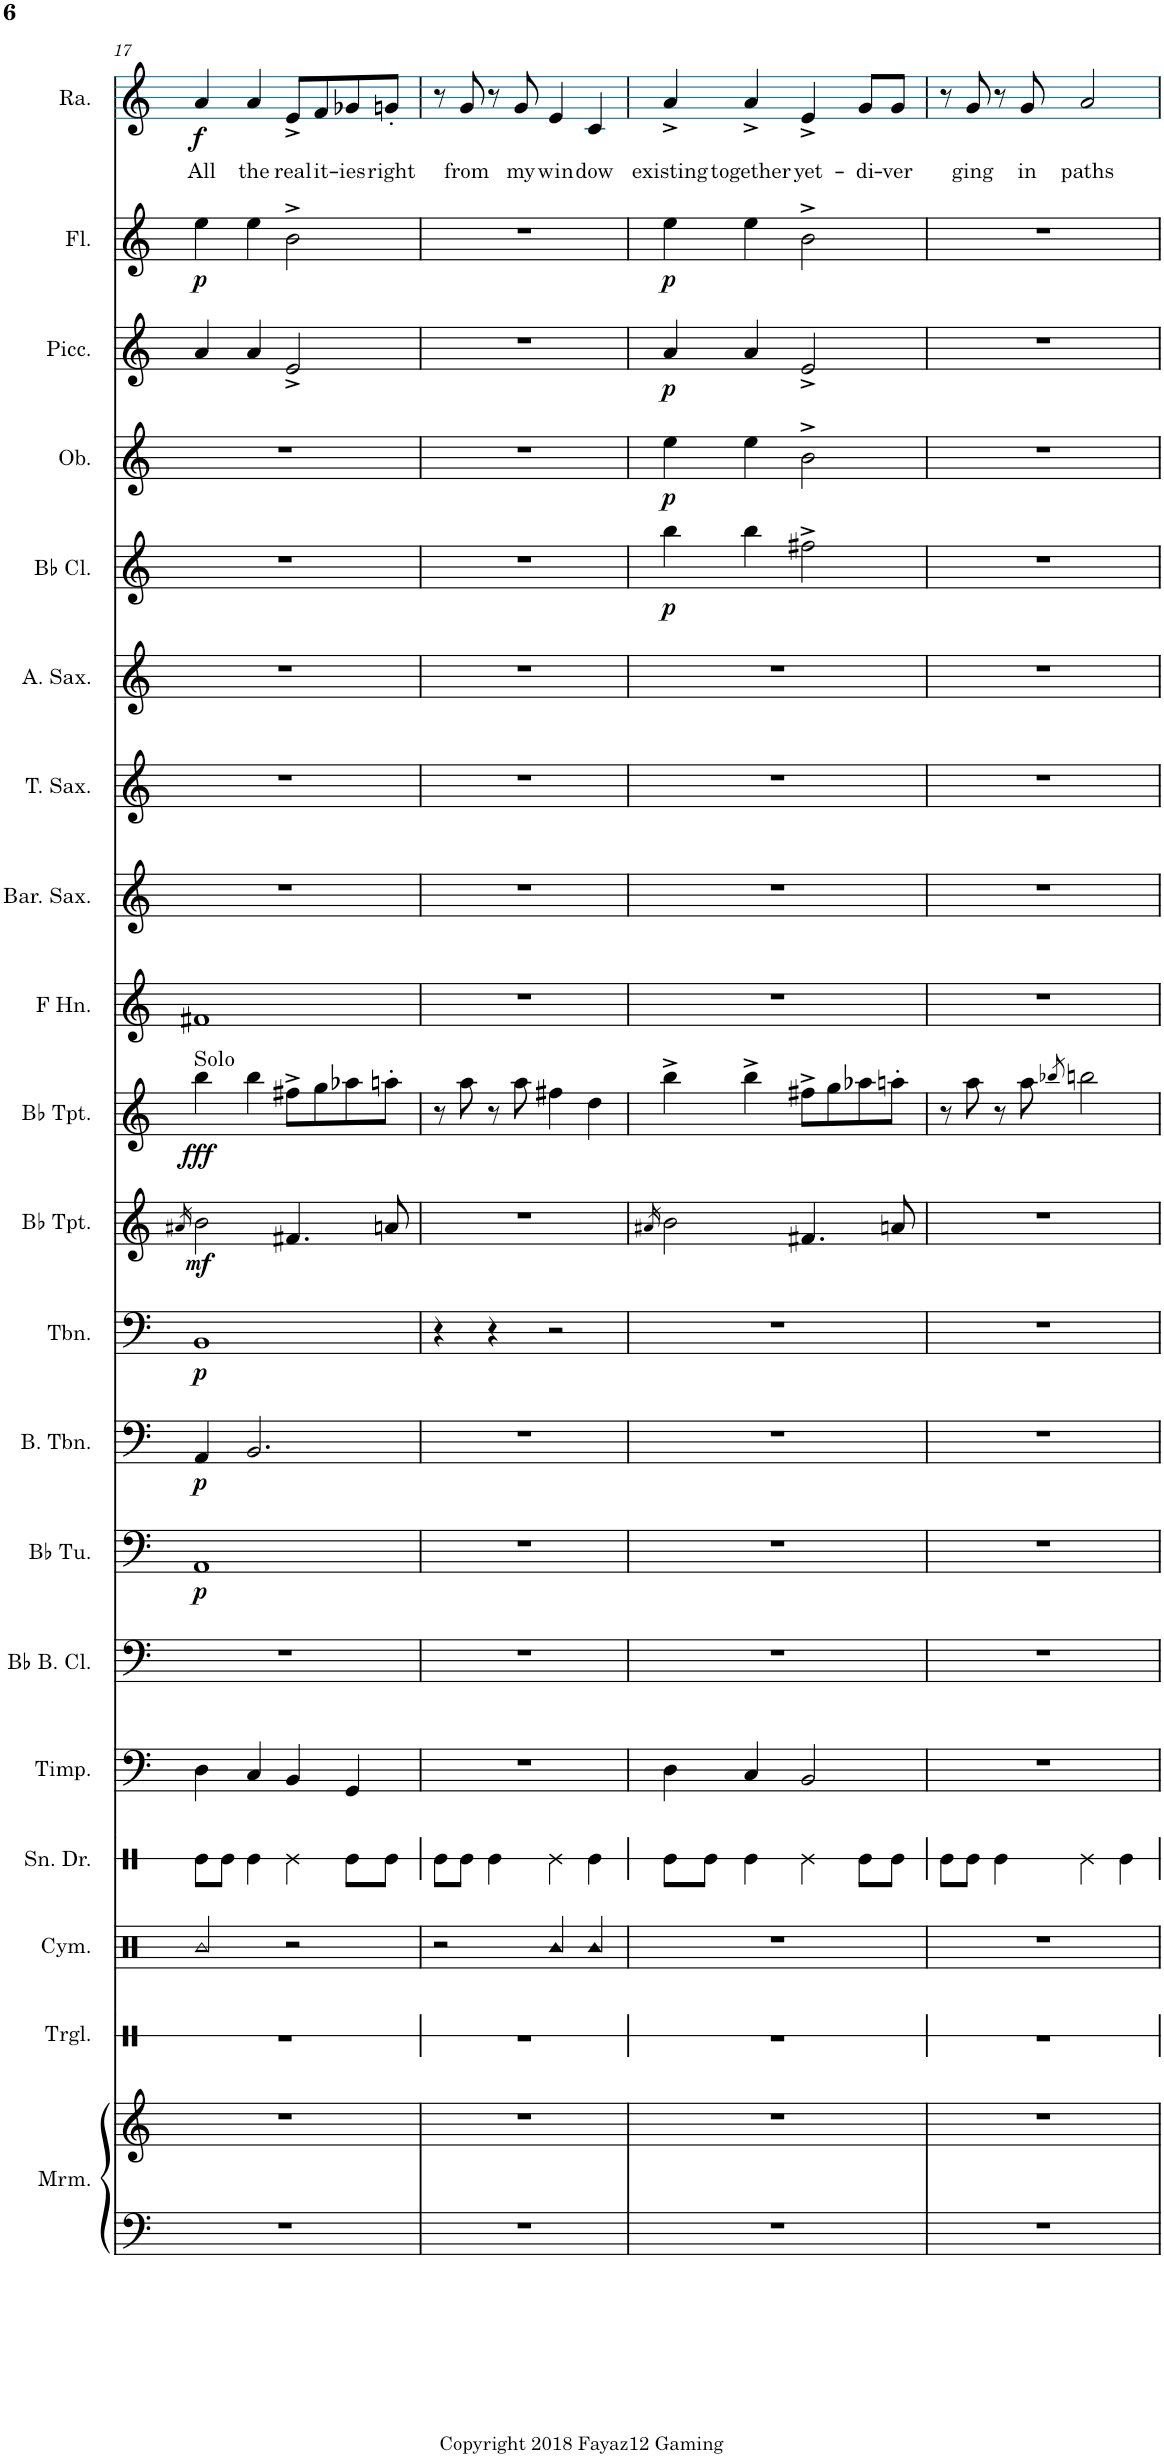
**kern	**kern	**kern	**kern	**kern	**kern	**kern	**kern	**dynam	**kern	**dynam	**kern	**dynam	**kern	**dynam	**kern	**dynam	**kern	**kern	**kern	**kern	**kern	**dynam	**kern	**dynam	**kern	**dynam	**kern	**dynam	**kern	**text	**dynam
*part20	*part20	*part19	*part18	*part17	*part16	*part15	*part14	*part14	*part13	*part13	*part12	*part12	*part11	*part11	*part10	*part10	*part9	*part8	*part7	*part6	*part5	*part5	*part4	*part4	*part3	*part3	*part2	*part2	*part1	*part1	*part1
*staff21	*staff20	*staff19	*staff18	*staff17	*staff16	*staff15	*staff14	*staff14	*staff13	*staff13	*staff12	*staff12	*staff11	*staff11	*staff10	*staff10	*staff9	*staff8	*staff7	*staff6	*staff5	*staff5	*staff4	*staff4	*staff3	*staff3	*staff2	*staff2	*staff1	*staff1	*staff1
*I"Marimba	*	*I"Triangle	*I"Cymbals	*I"Snare Drum	*I"Timpani	*I"Bb Bass Clarinet (Bass Clef)	*I"Bb Tuba	*	*I"Bass Trombone	*	*I"Trombone	*	*I"Bb Trumpet	*	*I"Bb Trumpet	*	*I"Horn in F	*I"Baritone Saxophone	*I"Tenor Saxophone	*I"Alto Saxophone	*I"Bb Clarinet	*	*I"Oboe	*	*I"Piccolo	*	*I"Flute	*	*I"Rosalina	*	*
*I'Mrm.	*	*I'Trgl.	*I'Cym.	*I'Sn. Dr.	*I'Timp.	*I'Bb B. Cl.	*I'Bb Tu.	*	*I'B. Tbn.	*	*I'Tbn.	*	*I'Bb Tpt.	*	*I'Bb Tpt.	*	*	*I'Bar. Sax.	*I'T. Sax.	*I'A. Sax.	*I'Bb Cl.	*	*I'Ob.	*	*I'Picc.	*	*I'Fl.	*	*I'Ra.	*	*
!!LO:PB:g=z
*clefF4	*clefG2	*clefX	*clefX	*clefX	*clefF4	*clefF4	*clefF4	*	*clefF4	*	*clefF4	*	*clefG2	*	*clefG2	*	*clefG2	*clefG2	*clefG2	*clefG2	*clefG2	*	*clefG2	*	*clefG2	*	*clefG2	*	*clefG2	*	*
*	*	*	*	*	*	*Trd1c2	*	*	*	*	*	*	*Trd1c2	*	*Trd1c2	*	*Trd4c7	*Trd12c21	*Trd8c14	*Trd5c9	*Trd1c2	*	*	*	*Trd-7c-12	*	*	*	*	*	*
*k[]	*k[]	*k[]	*k[]	*k[]	*k[]	*k[]	*k[]	*	*k[]	*	*k[]	*	*k[]	*	*k[]	*	*k[]	*k[]	*k[]	*k[]	*k[]	*	*k[]	*	*k[]	*	*k[]	*	*k[]	*	*
*M4/4	*M4/4	*M4/4	*M4/4	*M4/4	*M4/4	*M4/4	*M4/4	*	*M4/4	*	*M4/4	*	*M4/4	*	*M4/4	*	*M4/4	*M4/4	*M4/4	*M4/4	*M4/4	*	*M4/4	*	*M4/4	*	*M4/4	*	*M4/4	*	*
=17	=17	=17	=17	=17	=17	=17	=17	=17	=17	=17	=17	=17	=17	=17	=17	=17	=17	=17	=17	=17	=17	=17	=17	=17	=17	=17	=17	=17	=17	=17	=17
.	.	.	.	.	.	.	.	.	.	.	.	.	16qa#X/	.	.	.	.	.	.	.	.	.	.	.	.	.	.	.	.	.	.
!	!	!	!	!	!	!	!	!	!	!	!	!	!	!	!LO:TX:a:t=Solo	!	!	!	!	!	!	!	!	!	!	!	!	!	!	!	!
!	!	!	!	!	!	!	!	!LO:DY:b	!	!LO:DY:b	!	!LO:DY:b	!	!LO:DY:b	!	!LO:DY:b	!	!	!	!	!	!	!	!	!	!	!	!LO:DY:b	!	!LO:LY:b	!LO:DY:b
1r	1r	1r	2R/	8Re\L	4D\	1r	1AA	p	4AA/	p	1BB	p	2b\	mf	4bb\	fff	1f#X	1r	1r	1r	1r	.	1r	.	4a/	.	4ee\	p	4a/	All	f
.	.	.	.	8Re\J	.	.	.	.	.	.	.	.	.	.	.	.	.	.	.	.	.	.	.	.	.	.	.	.	.	.	.
!	!	!	!	!	!	!	!	!	!	!	!	!	!	!	!	!	!	!	!	!	!	!	!	!	!	!	!	!	!	!LO:LY:b	!
.	.	.	.	4Re\	4C/	.	.	.	2.BB/	.	.	.	.	.	4bb\	.	.	.	.	.	.	.	.	.	4a/	.	4ee\	.	4a/	the	.
!	!	!	!	!	!	!	!	!	!	!	!	!	!	!	!	!	!	!	!	!	!	!	!	!	!	!	!	!	!	!LO:LY:b	!
.	.	.	2r	4Re\	4BB/	.	.	.	.	.	.	.	4.f#X/	.	8ff#X^\L	.	.	.	.	.	.	.	.	.	2e^/	.	2b^\	.	8e^/L	real-	.
!	!	!	!	!	!	!	!	!	!	!	!	!	!	!	!	!	!	!	!	!	!	!	!	!	!	!	!	!	!	!LO:LY:b	!
.	.	.	.	.	.	.	.	.	.	.	.	.	.	.	8gg\	.	.	.	.	.	.	.	.	.	.	.	.	.	8f/	-it-	.
!	!	!	!	!	!	!	!	!	!	!	!	!	!	!	!	!	!	!	!	!	!	!	!	!	!	!	!	!	!	!LO:LY:b	!
.	.	.	.	8Re\L	4GG/	.	.	.	.	.	.	.	.	.	8aa-X\	.	.	.	.	.	.	.	.	.	.	.	.	.	8g-X/	-ies-	.
!	!	!	!	!	!	!	!	!	!	!	!	!	!	!	!	!	!	!	!	!	!	!	!	!	!	!	!	!	!	!LO:LY:b	!
.	.	.	.	8Re\J	.	.	.	.	.	.	.	.	8an/	.	8aan'\J	.	.	.	.	.	.	.	.	.	.	.	.	.	8gn'/J	-right	.
=18	=18	=18	=18	=18	=18	=18	=18	=18	=18	=18	=18	=18	=18	=18	=18	=18	=18	=18	=18	=18	=18	=18	=18	=18	=18	=18	=18	=18	=18	=18	=18
1r	1r	1r	2r	8Re\L	1r	1r	1r	.	1r	.	4r	.	1r	.	8r	.	1r	1r	1r	1r	1r	.	1r	.	1r	.	1r	.	8r	.	.
!	!	!	!	!	!	!	!	!	!	!	!	!	!	!	!	!	!	!	!	!	!	!	!	!	!	!	!	!	!	!LO:LY:b	!
.	.	.	.	8Re\J	.	.	.	.	.	.	.	.	.	.	8aa\	.	.	.	.	.	.	.	.	.	.	.	.	.	8g/	from	.
.	.	.	.	4Re\	.	.	.	.	.	.	4r	.	.	.	8r	.	.	.	.	.	.	.	.	.	.	.	.	.	8r	.	.
!	!	!	!	!	!	!	!	!	!	!	!	!	!	!	!	!	!	!	!	!	!	!	!	!	!	!	!	!	!	!LO:LY:b	!
.	.	.	.	.	.	.	.	.	.	.	.	.	.	.	8aa\	.	.	.	.	.	.	.	.	.	.	.	.	.	8g/	my	.
!	!	!	!	!	!	!	!	!	!	!	!	!	!	!	!	!	!	!	!	!	!	!	!	!	!	!	!	!	!	!LO:LY:b	!
.	.	.	4R/	4Re\	.	.	.	.	.	.	2r	.	.	.	4ff#X\	.	.	.	.	.	.	.	.	.	.	.	.	.	4e/	win-	.
!	!	!	!	!	!	!	!	!	!	!	!	!	!	!	!	!	!	!	!	!	!	!	!	!	!	!	!	!	!	!LO:LY:b	!
.	.	.	4R/	4Re\	.	.	.	.	.	.	.	.	.	.	4dd\	.	.	.	.	.	.	.	.	.	.	.	.	.	4c/	-dow	.
=19	=19	=19	=19	=19	=19	=19	=19	=19	=19	=19	=19	=19	=19	=19	=19	=19	=19	=19	=19	=19	=19	=19	=19	=19	=19	=19	=19	=19	=19	=19	=19
.	.	.	.	.	.	.	.	.	.	.	.	.	16qa#X/	.	.	.	.	.	.	.	.	.	.	.	.	.	.	.	.	.	.
!	!	!	!	!	!	!	!	!	!	!	!	!	!	!	!	!	!	!	!	!	!	!LO:DY:b	!	!LO:DY:b	!	!LO:DY:b	!	!LO:DY:b	!	!LO:LY:b	!
1r	1r	1r	1r	8Re\L	4D\	1r	1r	.	1r	.	1r	.	2b\	.	4bb^\	.	1r	1r	1r	1r	4bb\	p	4ee\	p	4a/	p	4ee\	p	4a^/	existing	.
.	.	.	.	8Re\J	.	.	.	.	.	.	.	.	.	.	.	.	.	.	.	.	.	.	.	.	.	.	.	.	.	.	.
!	!	!	!	!	!	!	!	!	!	!	!	!	!	!	!	!	!	!	!	!	!	!	!	!	!	!	!	!	!	!LO:LY:b	!
.	.	.	.	4Re\	4C/	.	.	.	.	.	.	.	.	.	4bb^\	.	.	.	.	.	4bb\	.	4ee\	.	4a/	.	4ee\	.	4a^/	together	.
!	!	!	!	!	!	!	!	!	!	!	!	!	!	!	!	!	!	!	!	!	!	!	!	!	!	!	!	!	!	!LO:LY:b	!
.	.	.	.	4Re\	2BB/	.	.	.	.	.	.	.	4.f#X/	.	8ff#X^\L	.	.	.	.	.	2ff#X^\	.	2b^\	.	2e^/	.	2b^\	.	4e^/	yet-	.
.	.	.	.	.	.	.	.	.	.	.	.	.	.	.	8gg\	.	.	.	.	.	.	.	.	.	.	.	.	.	.	.	.
!	!	!	!	!	!	!	!	!	!	!	!	!	!	!	!	!	!	!	!	!	!	!	!	!	!	!	!	!	!	!LO:LY:b	!
.	.	.	.	8Re\L	.	.	.	.	.	.	.	.	.	.	8aa-X\	.	.	.	.	.	.	.	.	.	.	.	.	.	8g/L	-di-	.
!	!	!	!	!	!	!	!	!	!	!	!	!	!	!	!	!	!	!	!	!	!	!	!	!	!	!	!	!	!	!LO:LY:b	!
.	.	.	.	8Re\J	.	.	.	.	.	.	.	.	8an/	.	8aan'\J	.	.	.	.	.	.	.	.	.	.	.	.	.	8g/J	-ver	.
=20	=20	=20	=20	=20	=20	=20	=20	=20	=20	=20	=20	=20	=20	=20	=20	=20	=20	=20	=20	=20	=20	=20	=20	=20	=20	=20	=20	=20	=20	=20	=20
1r	1r	1r	1r	8Re\L	1r	1r	1r	.	1r	.	1r	.	1r	.	8r	.	1r	1r	1r	1r	1r	.	1r	.	1r	.	1r	.	8r	.	.
!	!	!	!	!	!	!	!	!	!	!	!	!	!	!	!	!	!	!	!	!	!	!	!	!	!	!	!	!	!	!LO:LY:b	!
.	.	.	.	8Re\J	.	.	.	.	.	.	.	.	.	.	8aa\	.	.	.	.	.	.	.	.	.	.	.	.	.	8g/	ging	.
.	.	.	.	4Re\	.	.	.	.	.	.	.	.	.	.	8r	.	.	.	.	.	.	.	.	.	.	.	.	.	8r	.	.
!	!	!	!	!	!	!	!	!	!	!	!	!	!	!	!	!	!	!	!	!	!	!	!	!	!	!	!	!	!	!LO:LY:b	!
.	.	.	.	.	.	.	.	.	.	.	.	.	.	.	8aa\	.	.	.	.	.	.	.	.	.	.	.	.	.	8g/	in	.
.	.	.	.	.	.	.	.	.	.	.	.	.	.	.	8qbb-X/	.	.	.	.	.	.	.	.	.	.	.	.	.	.	.	.
!	!	!	!	!	!	!	!	!	!	!	!	!	!	!	!	!	!	!	!	!	!	!	!	!	!	!	!	!	!	!LO:LY:b	!
.	.	.	.	4Re\	.	.	.	.	.	.	.	.	.	.	2bbn\	.	.	.	.	.	.	.	.	.	.	.	.	.	2a/	paths	.
.	.	.	.	4Re\	.	.	.	.	.	.	.	.	.	.	.	.	.	.	.	.	.	.	.	.	.	.	.	.	.	.	.
=	=	=	=	=	=	=	=	=	=	=	=	=	=	=	=	=	=	=	=	=	=	=	=	=	=	=	=	=	=	=	=
*-	*-	*-	*-	*-	*-	*-	*-	*-	*-	*-	*-	*-	*-	*-	*-	*-	*-	*-	*-	*-	*-	*-	*-	*-	*-	*-	*-	*-	*-	*-	*-
